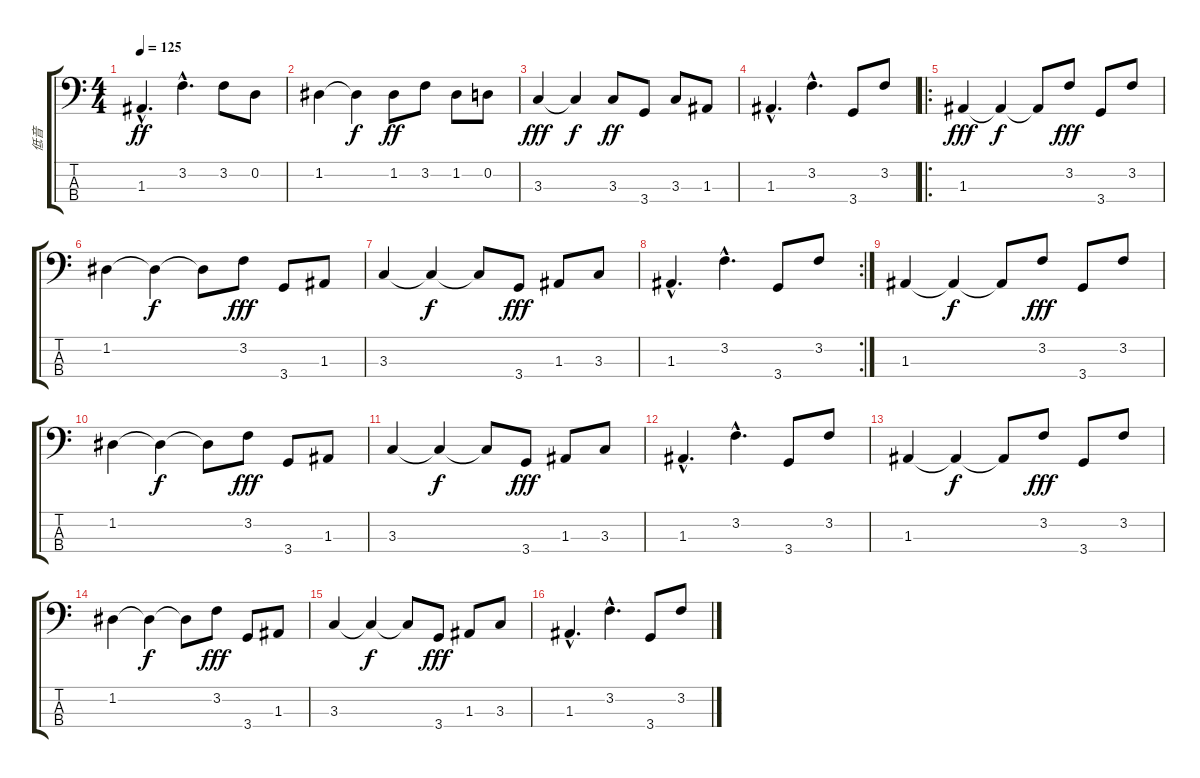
\track ("低音" "低音") {instrument electricbassfinger}
\staff {score tabs}
\tuning (G2 D2 A1 E1) {hide}
\ts (4 4)
\tempo 125
\clef f4
\ks c
1.3{hac}.4{d dy ff} 3.2{hac}.4{d} 3.2.8 0.2.8 |
1.2.4 1.2{t}.4{dy f} 1.2.8{dy ff} 3.2.8 1.2.8 0.2.8 |
3.3.4{dy fff} 3.3{t}.4{dy f} 3.3.8{dy ff} 3.4.8 3.3.8 1.3.8 |
1.3{hac}.4{d} 3.2{hac}.4{d} 3.4.8 3.2.8 |
\ro
1.3.4{dy fff} 1.3{t}.4{dy f} 1.3{t}.8 3.2.8{dy fff} 3.4.8 3.2.8 |
1.2.4 1.2{t}.4{dy f} 1.2{t}.8 3.2.8{dy fff} 3.4.8 1.3.8 |
3.3.4 3.3{t}.4{dy f} 3.3{t}.8 3.4.8{dy fff} 1.3.8 3.3.8 |
\rc 2
1.3{hac}.4{d} 3.2{hac}.4{d} 3.4.8 3.2.8 |
1.3.4{volume 11} 1.3{t}.4{dy f} 1.3{t}.8 3.2.8{dy fff} 3.4.8 3.2.8 |
1.2.4 1.2{t}.4{dy f} 1.2{t}.8 3.2.8{dy fff} 3.4.8 1.3.8 |
3.3.4 3.3{t}.4{dy f} 3.3{t}.8 3.4.8{dy fff} 1.3.8 3.3.8 |
1.3{hac}.4{d} 3.2{hac}.4{d} 3.4.8 3.2.8 |
1.3.4{volume 9} 1.3{t}.4{dy f} 1.3{t}.8 3.2.8{dy fff} 3.4.8 3.2.8 |
1.2.4 1.2{t}.4{dy f} 1.2{t}.8 3.2.8{dy fff} 3.4.8 1.3.8 |
3.3.4 3.3{t}.4{dy f} 3.3{t}.8 3.4.8{dy fff} 1.3.8 3.3.8 |
1.3{hac}.4{d} 3.2{hac}.4{d} 3.4.8 3.2.8
